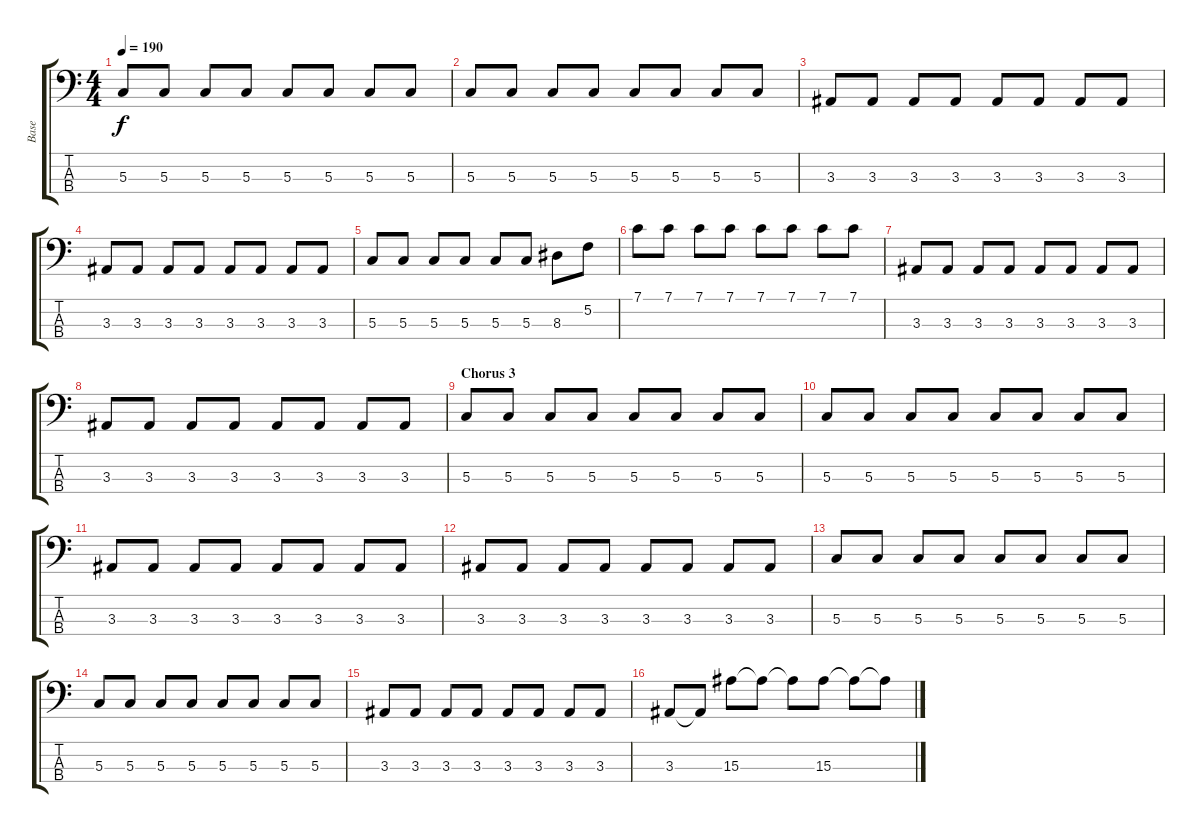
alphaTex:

\track ("Base" "Base") {instrument electricbassfinger}
\staff {score tabs}
\tuning (F2 C2 G1 C1) {hide}
\ts (4 4)
\tempo 190
\clef f4
\ks c
5.3.8{dy f} 5.3.8 5.3.8 5.3.8 5.3.8 5.3.8 5.3.8 5.3.8 |
5.3.8 5.3.8 5.3.8 5.3.8 5.3.8 5.3.8 5.3.8 5.3.8 |
3.3.8 3.3.8 3.3.8 3.3.8 3.3.8 3.3.8 3.3.8 3.3.8 |
3.3.8 3.3.8 3.3.8 3.3.8 3.3.8 3.3.8 3.3.8 3.3.8 |
5.3.8 5.3.8 5.3.8 5.3.8 5.3.8 5.3.8 8.3.8 5.2.8 |
7.1.8 7.1.8 7.1.8 7.1.8 7.1.8 7.1.8 7.1.8 7.1.8 |
3.3.8 3.3.8 3.3.8 3.3.8 3.3.8 3.3.8 3.3.8 3.3.8 |
3.3.8 3.3.8 3.3.8 3.3.8 3.3.8 3.3.8 3.3.8 3.3.8 |
\section ("" "Chorus 3")
5.3.8 5.3.8 5.3.8 5.3.8 5.3.8 5.3.8 5.3.8 5.3.8 |
5.3.8 5.3.8 5.3.8 5.3.8 5.3.8 5.3.8 5.3.8 5.3.8 |
3.3.8 3.3.8 3.3.8 3.3.8 3.3.8 3.3.8 3.3.8 3.3.8 |
3.3.8 3.3.8 3.3.8 3.3.8 3.3.8 3.3.8 3.3.8 3.3.8 |
5.3.8 5.3.8 5.3.8 5.3.8 5.3.8 5.3.8 5.3.8 5.3.8 |
5.3.8 5.3.8 5.3.8 5.3.8 5.3.8 5.3.8 5.3.8 5.3.8 |
3.3.8 3.3.8 3.3.8 3.3.8 3.3.8 3.3.8 3.3.8 3.3.8 |
3.3.8 3.3{t}.8 15.3.8 15.3{t}.8 15.3{t}.8 15.3.8 15.3{t}.8 15.3{t}.8
